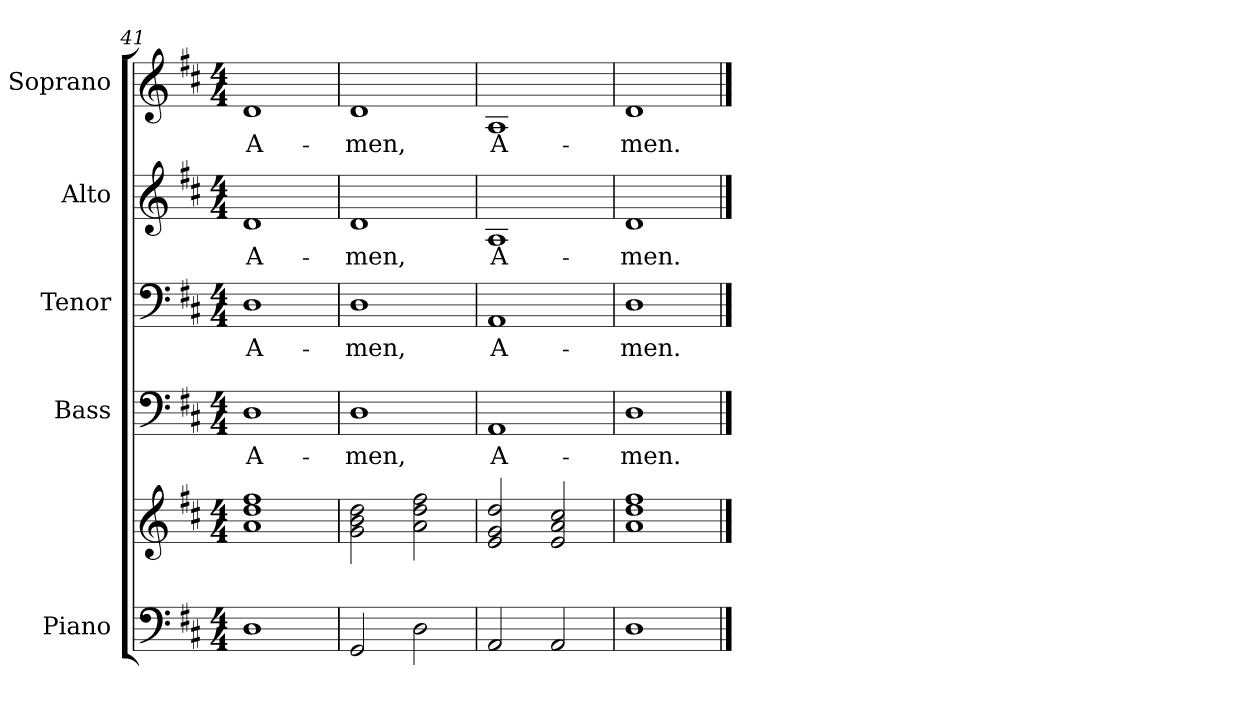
**kern	**kern	**kern	**text	**kern	**text	**kern	**text	**kern	**text
*part5	*part5	*part4	*part4	*part3	*part3	*part2	*part2	*part1	*part1
*staff6	*staff5	*staff4	*staff4	*staff3	*staff3	*staff2	*staff2	*staff1	*staff1
*I"Piano	*	*I"Bass	*	*I"Tenor	*	*I"Alto	*	*I"Soprano	*
*I'Pno.	*	*I'B.	*	*I'T.	*	*I'A.	*	*I'S.	*
!!LO:PB:g=z
*clefF4	*clefG2	*clefF4	*	*clefF4	*	*clefG2	*	*clefG2	*
*k[f#c#]	*k[f#c#]	*k[f#c#]	*	*k[f#c#]	*	*k[f#c#]	*	*k[f#c#]	*
*D:	*D:	*D:	*	*D:	*	*D:	*	*D:	*
*M4/4	*M4/4	*M4/4	*	*M4/4	*	*M4/4	*	*M4/4	*
=41	=41	=41	=41	=41	=41	=41	=41	=41	=41
!	!	!	!LO:LY:b:color=#000000	!	!	!	!	!	!
!	!	!	!	!	!LO:LY:b:color=#000000	!	!	!	!
!	!	!	!	!	!	!	!LO:LY:b:color=#000000	!	!
!	!	!	!	!	!	!	!	!	!LO:LY:b:color=#000000
1Di	1ai 1ddi 1ff#i	1Di	A-	1Di	A-	1di	A-	1di	A-
=42	=42	=42	=42	=42	=42	=42	=42	=42	=42
!	!	!	!LO:LY:b:color=#000000	!	!	!	!	!	!
!	!	!	!	!	!LO:LY:b:color=#000000	!	!	!	!
!	!	!	!	!	!	!	!LO:LY:b:color=#000000	!	!
!	!	!	!	!	!	!	!	!	!LO:LY:b:color=#000000
2GGi/	2gi\ 2bi 2ddi	1Di	-men,	1Di	-men,	1di	-men,	1di	-men,
2Di\	2ai\ 2ddi 2ff#i	.	.	.	.	.	.	.	.
!!LO:PB:g=z
=43	=43	=43	=43	=43	=43	=43	=43	=43	=43
!	!	!	!LO:LY:b:color=#000000	!	!	!	!	!	!
!	!	!	!	!	!LO:LY:b:color=#000000	!	!	!	!
!	!	!	!	!	!	!	!LO:LY:b:color=#000000	!	!
!	!	!	!	!	!	!	!	!	!LO:LY:b:color=#000000
2AAi/	2ei/ 2gi 2ddi	1AAi	A-	1AAi	A-	1Ai	A-	1Ai	A-
2AAi/	2ei/ 2ai 2cc#i	.	.	.	.	.	.	.	.
=44	=44	=44	=44	=44	=44	=44	=44	=44	=44
!	!	!	!LO:LY:b:color=#000000	!	!	!	!	!	!
!	!	!	!	!	!LO:LY:b:color=#000000	!	!	!	!
!	!	!	!	!	!	!	!LO:LY:b:color=#000000	!	!
!	!	!	!	!	!	!	!	!	!LO:LY:b:color=#000000
1Di	1ai 1ddi 1ff#i	1Di	-men.	1Di	-men.	1di	-men.	1di	-men.
==	==	==	==	==	==	==	==	==	==
*-	*-	*-	*-	*-	*-	*-	*-	*-	*-
